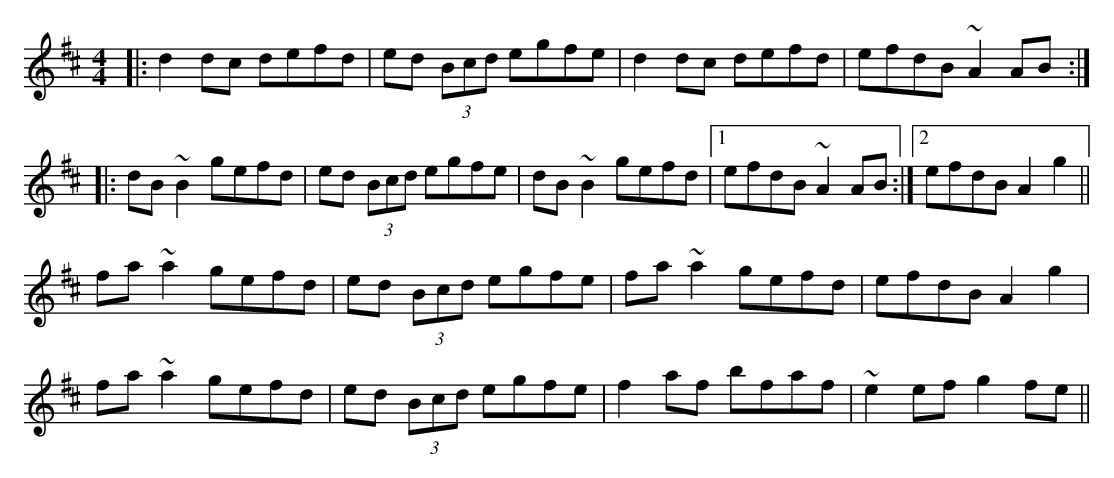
X:1
M:4/4
K:D
|:d2dc defd|ed (3Bcd egfe|d2dc defd|efdB ~A2AB:|
|:dB~B2 gefd|ed (3Bcd egfe|dB~B2 gefd|1 efdB ~A2AB:|2 efdB A2g2||
fa~a2 gefd|ed (3Bcd egfe|fa~a2 gefd|efdB A2g2|
fa~a2 gefd|ed (3Bcd egfe|f2af bfaf|~e2ef g2fe||
